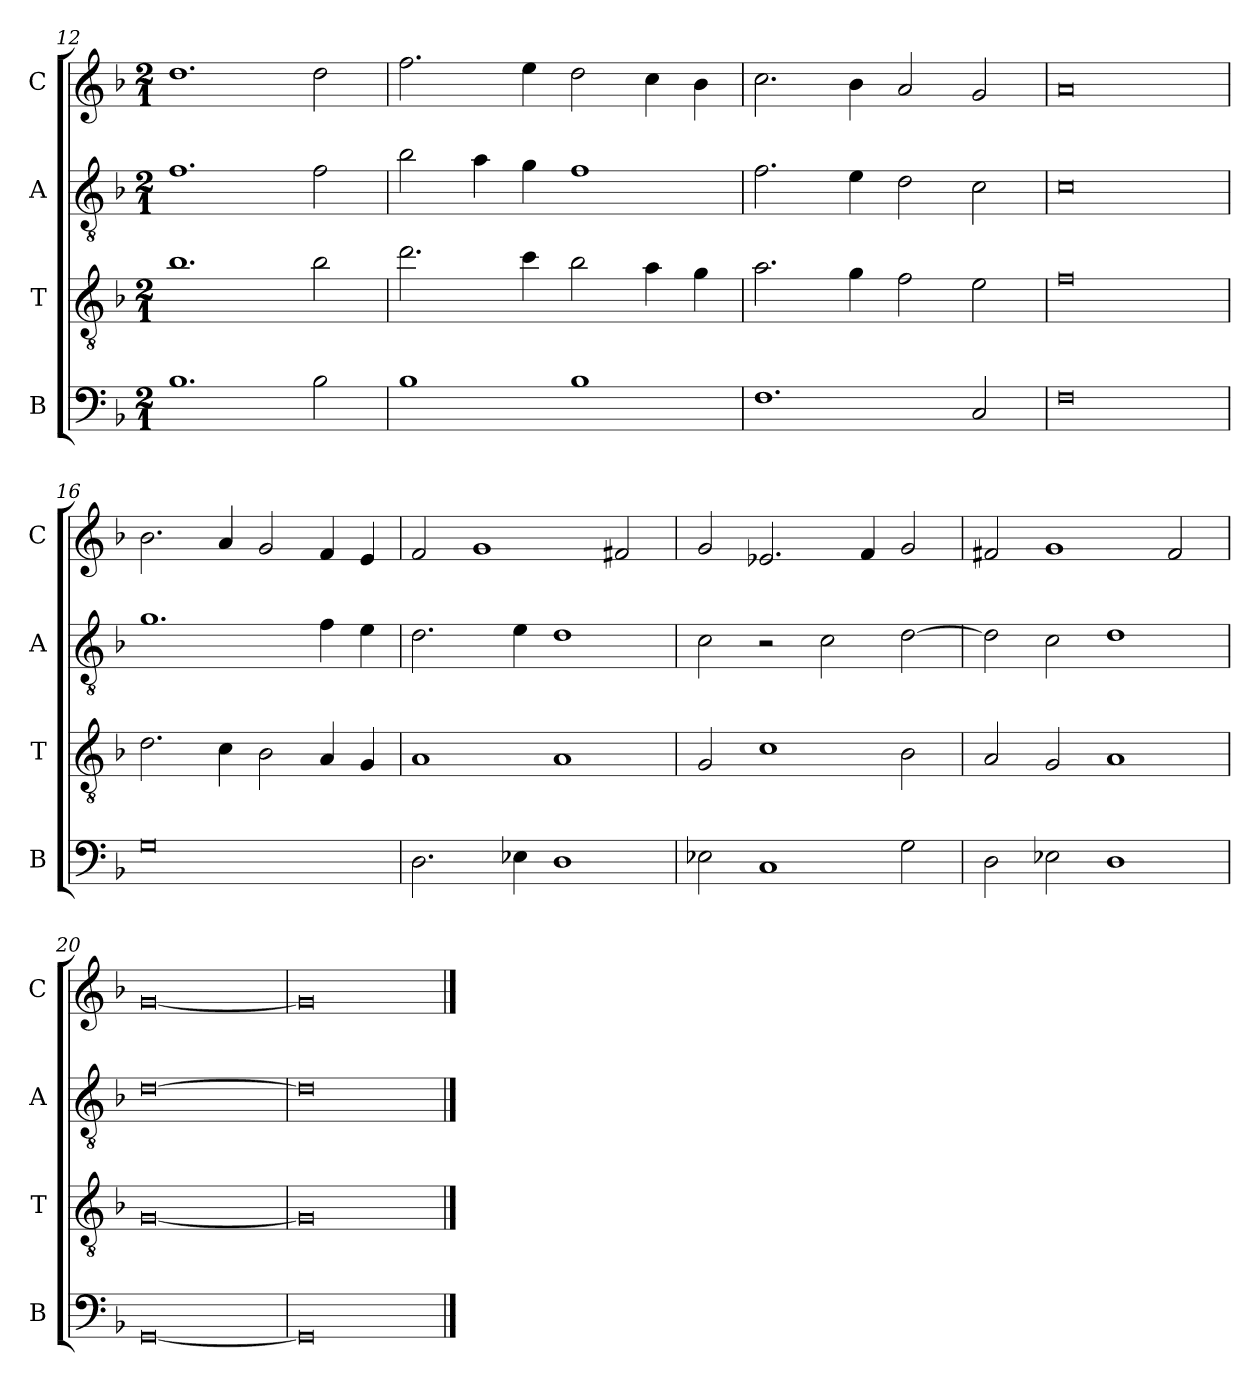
**kern	**kern	**kern	**kern
*part4	*part3	*part2	*part1
*staff4	*staff3	*staff2	*staff1
*I"B	*I"T	*I"A	*I"C
*I'B	*I'T	*I'A	*I'C
*clefF4	*clefGv2	*clefGv2	*clefG2
*k[b-]	*k[b-]	*k[b-]	*k[b-]
*F:	*F:	*F:	*F:
*M2/1	*M2/1	*M2/1	*M2/1
=12	=12	=12	=12
1.B-	1.b-	1.f	1.dd
2B-\	2b-\	2f\	2dd\
=13	=13	=13	=13
1B-	2.dd\	2b-\	2.ff\
.	.	4a\	.
.	4cc\	4g\	4ee\
1B-	2b-\	1f	2dd\
.	4a\	.	4cc\
.	4g\	.	4b-\
!!LO:LB:g=z
=14	=14	=14	=14
1.F	2.a\	2.f\	2.cc\
.	4g\	4e\	4b-\
.	2f\	2d\	2a/
2C/	2e\	2c\	2g/
=15	=15	=15	=15
0F	0f	0c	0a
=16	=16	=16	=16
0G	2.d\	1.g	2.b-\
.	4c\	.	4a/
.	2B-\	.	2g/
.	4A/	4f\	4f/
.	4G/	4e\	4e/
=17	=17	=17	=17
2.D\	1A	2.d\	2f/
.	.	.	1g
4E-X\	.	4e\	.
1D	1A	1d	.
.	.	.	2f#X/
=18	=18	=18	=18
2E-X\	2G/	2c\	2g/
1C	1c	2r	2.e-X/
.	.	2c\	.
.	.	.	4f/
2G\	2B-\	[2d\	2g/
=19	=19	=19	=19
2D\	2A/	2d\]	2f#X/
2E-X\	2G/	2c\	1g
1D	1A	1d	.
.	.	.	2f#/
=20	=20	=20	=20
[0GG	[0G	[0d	[0g
=21	=21	=21	=21
0GG]	0G]	0d]	0g]
==	==	==	==
*-	*-	*-	*-
